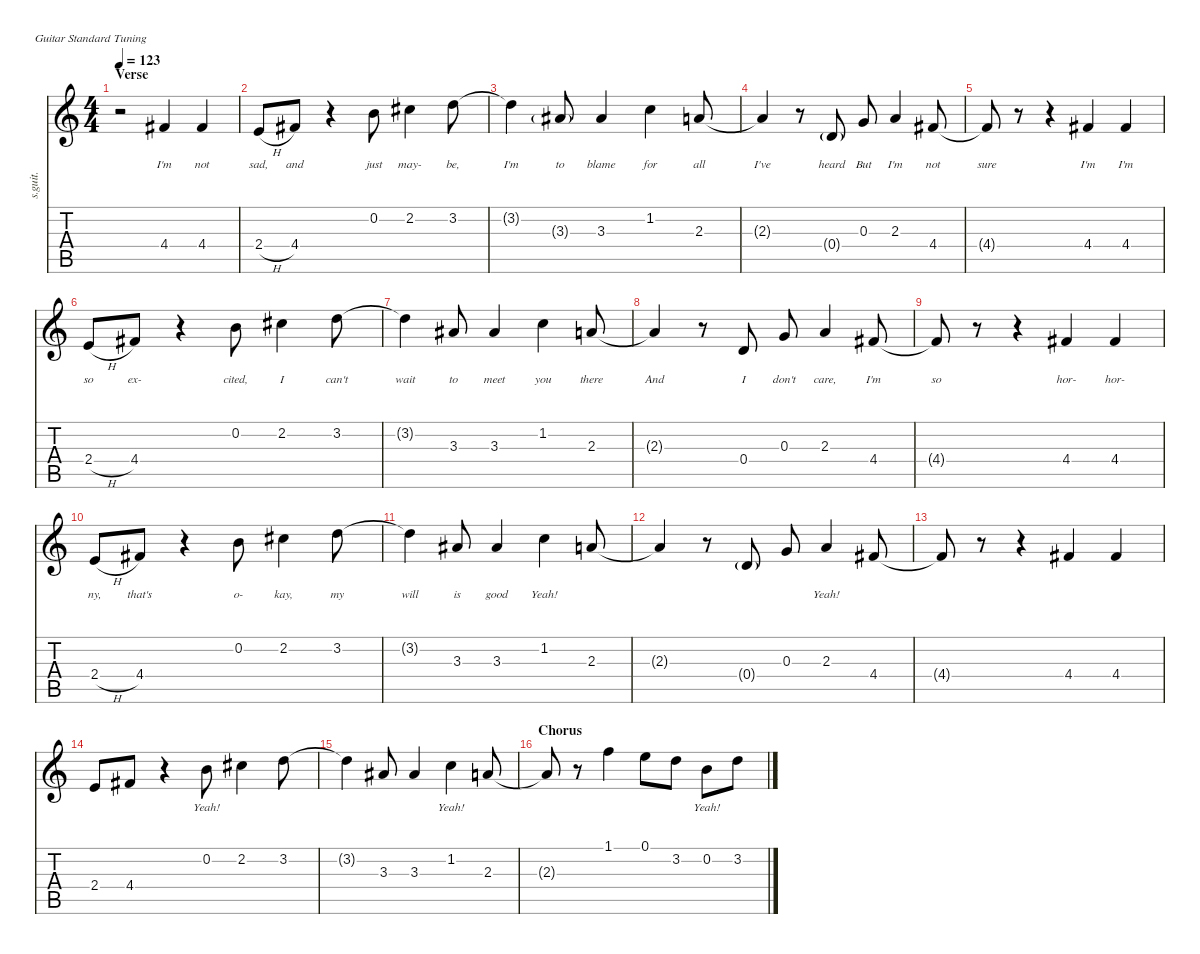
\defaultSystemsLayout 4
\hideDynamics
\bracketExtendMode nobrackets
\track ("Kurt Cobain - Vocals" "s.guit.") {instrument oboe}
\staff {score tabs}
\tuning (E4 B3 G3 D3 A2 E2)
\displaytranspose 12
\ts (4 4)
\section ("" "Verse")
\tempo 123
\clef g2
\ks c
r.2{dy ff} 4.4{acc #}.4{lyrics (0 "I'm") lyrics (1 "") lyrics (2 "") lyrics (3 "") lyrics (4 "") dy f} 4.4{acc #}.4{lyrics (0 "not") lyrics (1 "") lyrics (2 "") lyrics (3 "") lyrics (4 "")} |
2.4{h}.8{lyrics (0 "sad,") lyrics (1 "") lyrics (2 "") lyrics (3 "") lyrics (4 "")} 4.4{acc #}.8{lyrics (0 "and") lyrics (1 "") lyrics (2 "") lyrics (3 "") lyrics (4 "")} r.4 0.2.8{lyrics (0 "just") lyrics (1 "") lyrics (2 "") lyrics (3 "") lyrics (4 "")} 2.2{acc #}.4{lyrics (0 "may-") lyrics (1 "") lyrics (2 "") lyrics (3 "") lyrics (4 "")} 3.2.8{lyrics (0 "be,") lyrics (1 "") lyrics (2 "") lyrics (3 "") lyrics (4 "")} |
3.2{t}.4{lyrics (0 "I'm") lyrics (1 "") lyrics (2 "") lyrics (3 "") lyrics (4 "")} 3.3{g acc #}.8{lyrics (0 "to") lyrics (1 "") lyrics (2 "") lyrics (3 "") lyrics (4 "") dy fff} 3.3{acc #}.4{lyrics (0 "blame") lyrics (1 "") lyrics (2 "") lyrics (3 "") lyrics (4 "") dy f} 1.2.4{lyrics (0 "for") lyrics (1 "") lyrics (2 "") lyrics (3 "") lyrics (4 "")} 2.3.8{lyrics (0 "all") lyrics (1 "") lyrics (2 "") lyrics (3 "") lyrics (4 "")} |
2.3{t}.4{lyrics (0 "I've") lyrics (1 "") lyrics (2 "") lyrics (3 "") lyrics (4 "")} r.8 0.4{g}.8{lyrics (0 "heard") lyrics (1 "") lyrics (2 "") lyrics (3 "") lyrics (4 "") dy fff} 0.3.8{lyrics (0 "But") lyrics (1 "") lyrics (2 "") lyrics (3 "") lyrics (4 "") dy f} 2.3.4{lyrics (0 "I'm") lyrics (1 "") lyrics (2 "") lyrics (3 "") lyrics (4 "")} 4.4{acc #}.8{lyrics (0 "not") lyrics (1 "") lyrics (2 "") lyrics (3 "") lyrics (4 "")} |
4.4{t acc #}.8{lyrics (0 "sure") lyrics (1 "") lyrics (2 "") lyrics (3 "") lyrics (4 "")} r.8 r.4 4.4{acc #}.4{lyrics (0 "I'm") lyrics (1 "") lyrics (2 "") lyrics (3 "") lyrics (4 "")} 4.4{acc #}.4{lyrics (0 "I'm") lyrics (1 "") lyrics (2 "") lyrics (3 "") lyrics (4 "")} |
2.4{h}.8{lyrics (0 "so") lyrics (1 "") lyrics (2 "") lyrics (3 "") lyrics (4 "")} 4.4{acc #}.8{lyrics (0 "ex-") lyrics (1 "") lyrics (2 "") lyrics (3 "") lyrics (4 "")} r.4 0.2.8{lyrics (0 "cited,") lyrics (1 "") lyrics (2 "") lyrics (3 "") lyrics (4 "")} 2.2{acc #}.4{lyrics (0 "I") lyrics (1 "") lyrics (2 "") lyrics (3 "") lyrics (4 "")} 3.2.8{lyrics (0 "can't") lyrics (1 "") lyrics (2 "") lyrics (3 "") lyrics (4 "")} |
3.2{t}.4{lyrics (0 "wait") lyrics (1 "") lyrics (2 "") lyrics (3 "") lyrics (4 "")} 3.3{acc #}.8{lyrics (0 "to") lyrics (1 "") lyrics (2 "") lyrics (3 "") lyrics (4 "")} 3.3{acc #}.4{lyrics (0 "meet") lyrics (1 "") lyrics (2 "") lyrics (3 "") lyrics (4 "")} 1.2.4{lyrics (0 "you") lyrics (1 "") lyrics (2 "") lyrics (3 "") lyrics (4 "")} 2.3.8{lyrics (0 "there") lyrics (1 "") lyrics (2 "") lyrics (3 "") lyrics (4 "")} |
2.3{t}.4{lyrics (0 "And") lyrics (1 "") lyrics (2 "") lyrics (3 "") lyrics (4 "")} r.8 0.4.8{lyrics (0 "I") lyrics (1 "") lyrics (2 "") lyrics (3 "") lyrics (4 "")} 0.3.8{lyrics (0 "don't") lyrics (1 "") lyrics (2 "") lyrics (3 "") lyrics (4 "")} 2.3.4{lyrics (0 "care,") lyrics (1 "") lyrics (2 "") lyrics (3 "") lyrics (4 "")} 4.4{acc #}.8{lyrics (0 "I'm") lyrics (1 "") lyrics (2 "") lyrics (3 "") lyrics (4 "")} |
4.4{t acc #}.8{lyrics (0 "so") lyrics (1 "") lyrics (2 "") lyrics (3 "") lyrics (4 "")} r.8 r.4 4.4{acc #}.4{lyrics (0 "hor-") lyrics (1 "") lyrics (2 "") lyrics (3 "") lyrics (4 "")} 4.4{acc #}.4{lyrics (0 "hor-") lyrics (1 "") lyrics (2 "") lyrics (3 "") lyrics (4 "")} |
2.4{h}.8{lyrics (0 "ny,") lyrics (1 "") lyrics (2 "") lyrics (3 "") lyrics (4 "")} 4.4{acc #}.8{lyrics (0 "that's") lyrics (1 "") lyrics (2 "") lyrics (3 "") lyrics (4 "")} r.4 0.2.8{lyrics (0 "o-") lyrics (1 "") lyrics (2 "") lyrics (3 "") lyrics (4 "")} 2.2{acc #}.4{lyrics (0 "kay,") lyrics (1 "") lyrics (2 "") lyrics (3 "") lyrics (4 "")} 3.2.8{lyrics (0 "my") lyrics (1 "") lyrics (2 "") lyrics (3 "") lyrics (4 "")} |
3.2{t}.4{lyrics (0 "will") lyrics (1 "") lyrics (2 "") lyrics (3 "") lyrics (4 "")} 3.3{acc #}.8{lyrics (0 "is") lyrics (1 "") lyrics (2 "") lyrics (3 "") lyrics (4 "")} 3.3{acc #}.4{lyrics (0 "good") lyrics (1 "") lyrics (2 "") lyrics (3 "") lyrics (4 "")} 1.2.4{lyrics (0 "Yeah!") lyrics (1 "") lyrics (2 "") lyrics (3 "") lyrics (4 "")} 2.3.8{lyrics (0 "") lyrics (1 "") lyrics (2 "") lyrics (3 "") lyrics (4 "")} |
2.3{t}.4{lyrics (0 "") lyrics (1 "") lyrics (2 "") lyrics (3 "") lyrics (4 "")} r.8 0.4{g}.8{lyrics (0 "") lyrics (1 "") lyrics (2 "") lyrics (3 "") lyrics (4 "") dy fff} 0.3.8{lyrics (0 "") lyrics (1 "") lyrics (2 "") lyrics (3 "") lyrics (4 "") dy f} 2.3.4{lyrics (0 "Yeah!") lyrics (1 "") lyrics (2 "") lyrics (3 "") lyrics (4 "")} 4.4{acc #}.8{lyrics (0 "") lyrics (1 "") lyrics (2 "") lyrics (3 "") lyrics (4 "")} |
4.4{t acc #}.8{lyrics (0 "") lyrics (1 "") lyrics (2 "") lyrics (3 "") lyrics (4 "")} r.8 r.4 4.4{acc #}.4{lyrics (0 "") lyrics (1 "") lyrics (2 "") lyrics (3 "") lyrics (4 "")} 4.4{acc #}.4{lyrics (0 "") lyrics (1 "") lyrics (2 "") lyrics (3 "") lyrics (4 "")} |
2.4.8{lyrics (0 "") lyrics (1 "") lyrics (2 "") lyrics (3 "") lyrics (4 "")} 4.4{acc #}.8{lyrics (0 "") lyrics (1 "") lyrics (2 "") lyrics (3 "") lyrics (4 "")} r.4 0.2.8{lyrics (0 "Yeah!") lyrics (1 "") lyrics (2 "") lyrics (3 "") lyrics (4 "")} 2.2{acc #}.4{lyrics (0 "") lyrics (1 "") lyrics (2 "") lyrics (3 "") lyrics (4 "")} 3.2.8{lyrics (0 "") lyrics (1 "") lyrics (2 "") lyrics (3 "") lyrics (4 "")} |
3.2{t}.4{lyrics (0 "") lyrics (1 "") lyrics (2 "") lyrics (3 "") lyrics (4 "")} 3.3{acc #}.8{lyrics (0 "") lyrics (1 "") lyrics (2 "") lyrics (3 "") lyrics (4 "")} 3.3{acc #}.4{lyrics (0 "") lyrics (1 "") lyrics (2 "") lyrics (3 "") lyrics (4 "")} 1.2.4{lyrics (0 "Yeah!") lyrics (1 "") lyrics (2 "") lyrics (3 "") lyrics (4 "")} 2.3.8{lyrics (0 "") lyrics (1 "") lyrics (2 "") lyrics (3 "") lyrics (4 "")} |
\section ("" "Chorus")
2.3{t}.8{lyrics (0 "") lyrics (1 "") lyrics (2 "") lyrics (3 "") lyrics (4 "")} r.8 1.1.4{lyrics (0 "") lyrics (1 "") lyrics (2 "") lyrics (3 "") lyrics (4 "") dy ff} 0.1.8{lyrics (0 "") lyrics (1 "") lyrics (2 "") lyrics (3 "") lyrics (4 "")} 3.2.8{lyrics (0 "") lyrics (1 "") lyrics (2 "") lyrics (3 "") lyrics (4 "")} 0.2.8{lyrics (0 "Yeah!") lyrics (1 "") lyrics (2 "") lyrics (3 "") lyrics (4 "")} 3.2.8{lyrics (0 "") lyrics (1 "") lyrics (2 "") lyrics (3 "") lyrics (4 "")}
